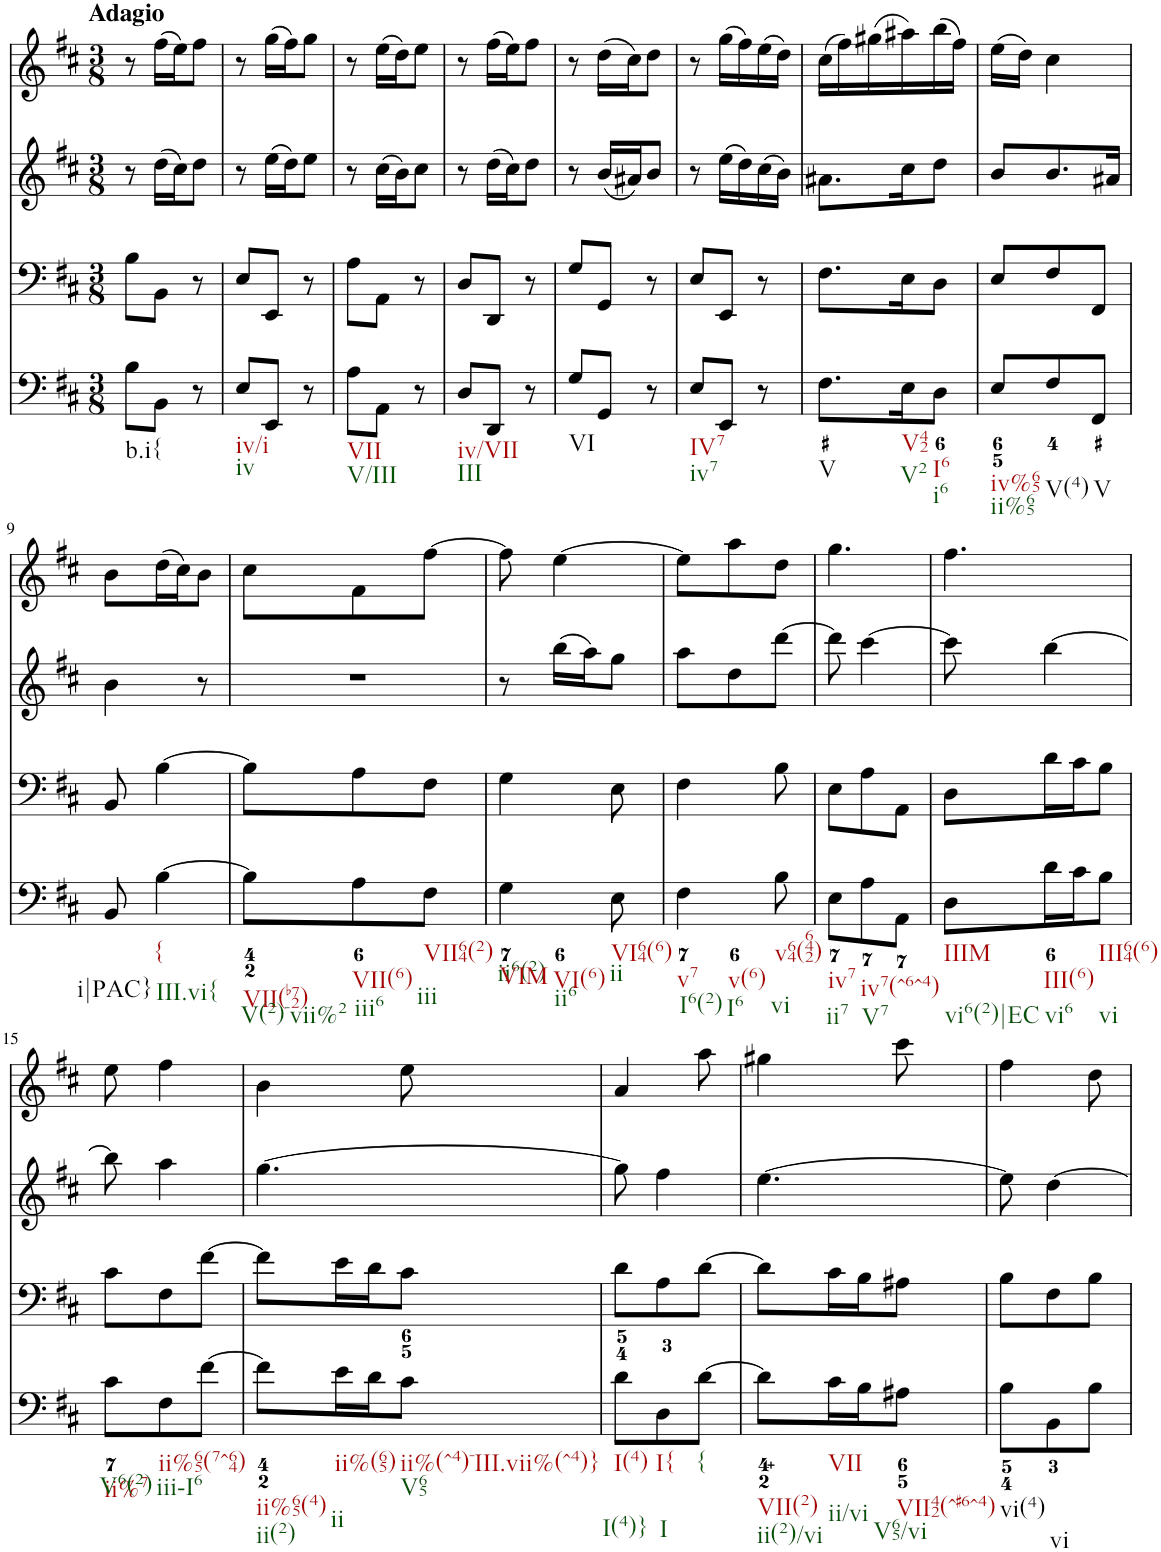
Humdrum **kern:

**kern	**kern	**kern	**kern
*part4	*part3	*part2	*part1
*staff4	*staff3	*staff2	*staff1
*I"Piano	*I"Piano	*I"Piano	*I"Piano
*I'Pno	*I'Pno	*I'Pno	*I'Pno
*clefF4	*clefF4	*clefG2	*clefG2
*k[f#c#]	*k[f#c#]	*k[f#c#]	*k[f#c#]
*b:	*b:	*b:	*b:
*M3/8	*M3/8	*M3/8	*M3/8
=1	=1	=1	=1
!	!	!	!LO:TX:a:B:t=Adagio
!LO:TX:b:t=b.i{	!	!	!
8B\L	8B\L	8r	8r
8BB\J	8BB\J	(16dd\LL	(16ff#\LL
.	.	16cc#\J)	16ee\J)
8r	8r	8dd\J	8ff#\J
=2	=2	=2	=2
!LO:TX:b:t=iv/i	!	!	!
!LO:TX:b:t=iv	!	!	!
8E/L	8E/L	8r	8r
8EE/J	8EE/J	(16ee\LL	(16gg\LL
.	.	16dd\J)	16ff#\J)
8r	8r	8ee\J	8gg\J
=3	=3	=3	=3
!LO:TX:b:t=VII	!	!	!
!LO:TX:b:t=V/III	!	!	!
8A\L	8A\L	8r	8r
8AA\J	8AA\J	(16cc#\LL	(16ee\LL
.	.	16b\J)	16dd\J)
8r	8r	8cc#\J	8ee\J
=4	=4	=4	=4
!LO:TX:b:t=iv/VII	!	!	!
!LO:TX:b:t=III	!	!	!
8D/L	8D/L	8r	8r
8DD/J	8DD/J	(16dd\LL	(16ff#\LL
.	.	16cc#\J)	16ee\J)
8r	8r	8dd\J	8ff#\J
=5	=5	=5	=5
!LO:TX:b:t=VI	!	!	!
8G/L	8G/L	8r	8r
8GG/J	8GG/J	(16b/LL	(16dd\LL
.	.	16a#X/J)	16cc#\J)
8r	8r	8b/J	8dd\J
=6	=6	=6	=6
!LO:TX:b:t=IV7	!	!	!
!LO:TX:b:t=iv7	!	!	!
8E/L	8E/L	8r	8r
8EE/J	8EE/J	(16ee\LL	(16gg\LL
.	.	16dd\)	16ff#\)
8r	8r	(16cc#\	(16ee\
.	.	16b\JJ)	16dd\JJ)
=7	=7	=7	=7
!LO:TX:b:t=V	!	!	!
8.F#\L	8.F#\L	8.a#X\L	(16cc#\LL
.	.	.	16ff#\)
.	.	.	(16gg#X\
!LO:TX:b:t=V42	!	!	!
!LO:TX:b:t=V2	!	!	!
16E\K	16E\K	16cc#\K	16aa#X\)
!LO:TX:b:t=I6	!	!	!
!LO:TX:b:t=i6	!	!	!
8D\J	8D\J	8dd\J	(16bb\
.	.	.	16ff#\JJ)
=8	=8	=8	=8
!LO:TX:b:t=iv%65	!	!	!
!LO:TX:b:t=ii%65	!	!	!
8E/L	8E/L	8b/L	(16ee\LL
.	.	.	16dd\JJ)
!LO:TX:b:t=V(4)	!	!	!
8F#/	8F#/	8.b/	4cc#\
!LO:TX:b:t=V	!	!	!
8FF#/J	8FF#/J	.	.
.	.	16a#X/Jk	.
!!LO:LB:g=z
=9	=9	=9	=9
!LO:TX:b:t=i|PAC}	!	!	!
8BB/	8BB/	4b\	8b\L
!LO:TX:b:t={	!	!	!
!LO:TX:b:t=III.vi{	!	!	!
[4B\	[4B\	.	(16dd\L
.	.	.	16cc#\J)
.	.	8r	8b\J
=10	=10	=10	=10
!LO:TX:b:t=VII(b72)	!	!	!
!LO:TX:b:t=V(2)-vii%2	!	!	!
8B\L]	8B\L]	4.r	8cc#\L
!LO:TX:b:t=VII(6)	!	!	!
!LO:TX:b:t=iii6	!	!	!
8A\	8A\	.	8f#\
!LO:TX:b:t=VII64(2)	!	!	!
!LO:TX:b:t=iii	!	!	!
8F#\J	8F#\J	.	[8ff#\J
=11	=11	=11	=11
!LO:TX:b:t=VIM	!	!	!
!LO:TX:b:t=ii6(2)	!	!	!
!LO:TX:b:t=VI(6)	!	!	!
!LO:TX:b:t=ii6	!	!	!
4G\	4G\	8r	8ff#\]
.	.	(16bb\LL	[4ee\
.	.	16aa\J)	.
!LO:TX:b:t=VI64(6)	!	!	!
!LO:TX:b:t=ii	!	!	!
8E\	8E\	8gg\J	.
=12	=12	=12	=12
!LO:TX:b:t=v7	!	!	!
!LO:TX:b:t=I6(2)	!	!	!
!LO:TX:b:t=v(6)	!	!	!
!LO:TX:b:t=I6	!	!	!
4F#\	4F#\	8aa\L	8ee\L]
.	.	8dd\	8aa\
!LO:TX:b:t=v64(642)	!	!	!
!LO:TX:b:t=vi	!	!	!
8B\	8B\	[8ddd\J	8dd\J
=13	=13	=13	=13
!LO:TX:b:t=iv7	!	!	!
!LO:TX:b:t=ii7	!	!	!
8E\L	8E\L	8ddd\]	4.gg\
!LO:TX:b:t=iv7(^6^4)	!	!	!
!LO:TX:b:t=V7	!	!	!
8A\	8A\	[4ccc#\	.
8AA\J	8AA\J	.	.
=14	=14	=14	=14
!LO:TX:b:t=IIIM	!	!	!
!LO:TX:b:t=vi6(2)|EC	!	!	!
8D\L	8D\L	8ccc#\]	4.ff#\
!LO:TX:b:t=III(6)	!	!	!
!LO:TX:b:t=vi6	!	!	!
16d\L	16d\L	[4bb\	.
16c#\J	16c#\J	.	.
!LO:TX:b:t=III64(6)	!	!	!
!LO:TX:b:t=vi	!	!	!
8B\J	8B\J	.	.
!!LO:LB:g=z
=15	=15	=15	=15
!LO:TX:b:t=ii%7	!	!	!
!LO:TX:b:t=V6(2)	!	!	!
8c#\L	8c#\L	8bb\]	8ee\
!LO:TX:b:t=ii%65(7^64)	!	!	!
!LO:TX:b:t=iii-I6	!	!	!
8F#\	8F#\	4aa\	4ff#\
[8f#\J	[8f#\J	.	.
=16	=16	=16	=16
!LO:TX:b:t=ii%65(4)	!	!	!
!LO:TX:b:t=ii(2)	!	!	!
8f#\L]	8f#\L]	[4.gg\	4b\
!LO:TX:b:t=ii%(65)	!	!	!
!LO:TX:b:t=ii	!	!	!
16e\L	16e\L	.	.
16d\J	16d\J	.	.
!LO:TX:b:t=ii%(^4)-III.vii%(^4)}	!	!	!
!LO:TX:b:t=V65	!	!	!
8c#\J	8c#\J	.	8ee\
=17	=17	=17	=17
!LO:TX:b:t=I(4)	!	!	!
!LO:TX:b:t=I(4)}	!	!	!
8d\L	8d\L	8gg\]	4a/
!LO:TX:b:t=I{	!	!	!
!LO:TX:b:t=I	!	!	!
8D\	8A\	4ff#\	.
!LO:TX:b:t={	!	!	!
[8d\J	[8d\J	.	8aa\
=18	=18	=18	=18
!LO:TX:b:t=VII(2)	!	!	!
!LO:TX:b:t=ii(2)/vi	!	!	!
8d\L]	8d\L]	[4.ee\	4gg#X\
!LO:TX:b:t=VII	!	!	!
!LO:TX:b:t=ii/vi	!	!	!
16c#\L	16c#\L	.	.
16B\J	16B\J	.	.
!LO:TX:b:t=VII42(^#6^4)	!	!	!
!LO:TX:b:t=V65/vi	!	!	!
8A#X\J	8A#X\J	.	8ccc#\
=19	=19	=19	=19
!LO:TX:b:t=vi(4)	!	!	!
8B\L	8B\L	8ee\]	4ff#\
!LO:TX:b:t=vi	!	!	!
8BB\	8F#\	[4dd\	.
8B\J	8B\J	.	8dd\
=	=	=	=
*-	*-	*-	*-
